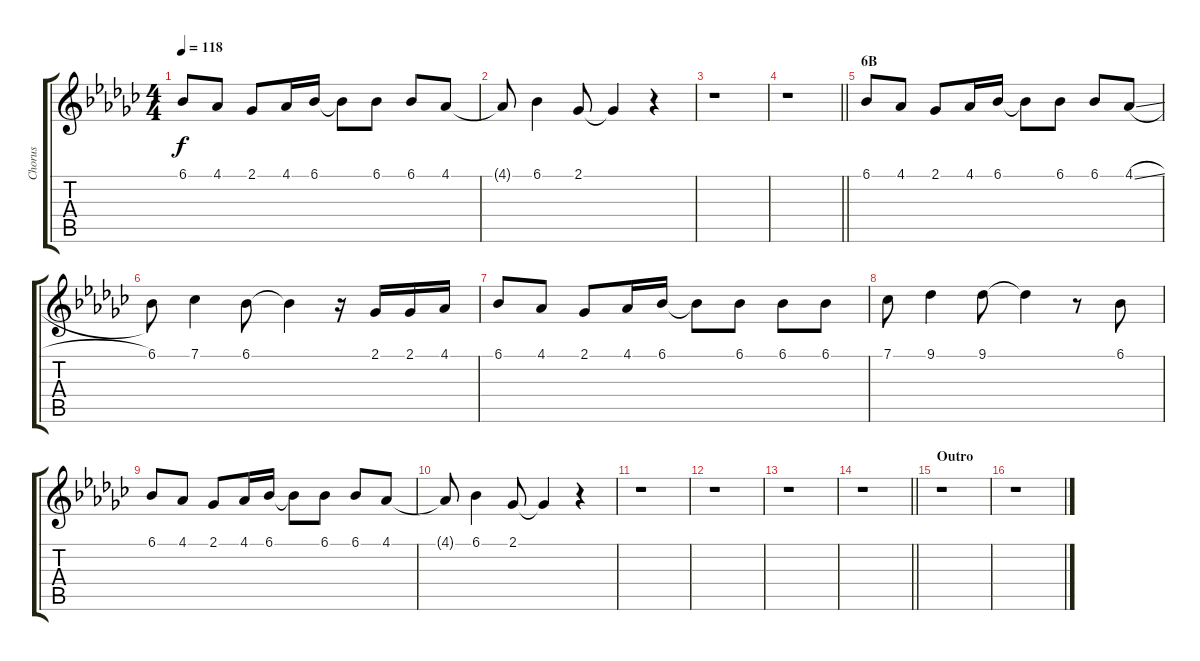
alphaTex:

\track ("Chorus" "Chorus") {instrument voiceoohs}
\staff {score tabs}
\tuning (E4 B3 G3 D3 A2 E2) {hide}
\ts (4 4)
\tempo 118
\clef g2
\ks gb
6.1.8{dy f} 4.1.8 2.1.8 4.1.16 6.1.16 6.1{t}.8 6.1.8 6.1.8 4.1.8 |
4.1{t}.8 6.1.4 2.1.8 2.1{t}.4 r.4 |
r.1 |
\barLineRight lightlight
r.1 |
\section ("" "6B")
6.1.8 4.1.8 2.1.8 4.1.16 6.1.16 6.1{t}.8 6.1.8 6.1.8 4.1{sl}.8 |
6.1.8 7.1.4 6.1.8 6.1{t}.4 r.16 2.1.16 2.1.16 4.1.16 |
6.1.8 4.1.8 2.1.8 4.1.16 6.1.16 6.1{t}.8 6.1.8 6.1.8 6.1.8 |
7.1.8 9.1.4 9.1.8 9.1{t}.4 r.8 6.1.8 |
6.1.8 4.1.8 2.1.8 4.1.16 6.1.16 6.1{t}.8 6.1.8 6.1.8 4.1.8 |
4.1{t}.8 6.1.4 2.1.8 2.1{t}.4 r.4 |
r.1 |
r.1 |
r.1 |
\barLineRight lightlight
r.1 |
\section ("" "Outro")
r.1 |
r.1
